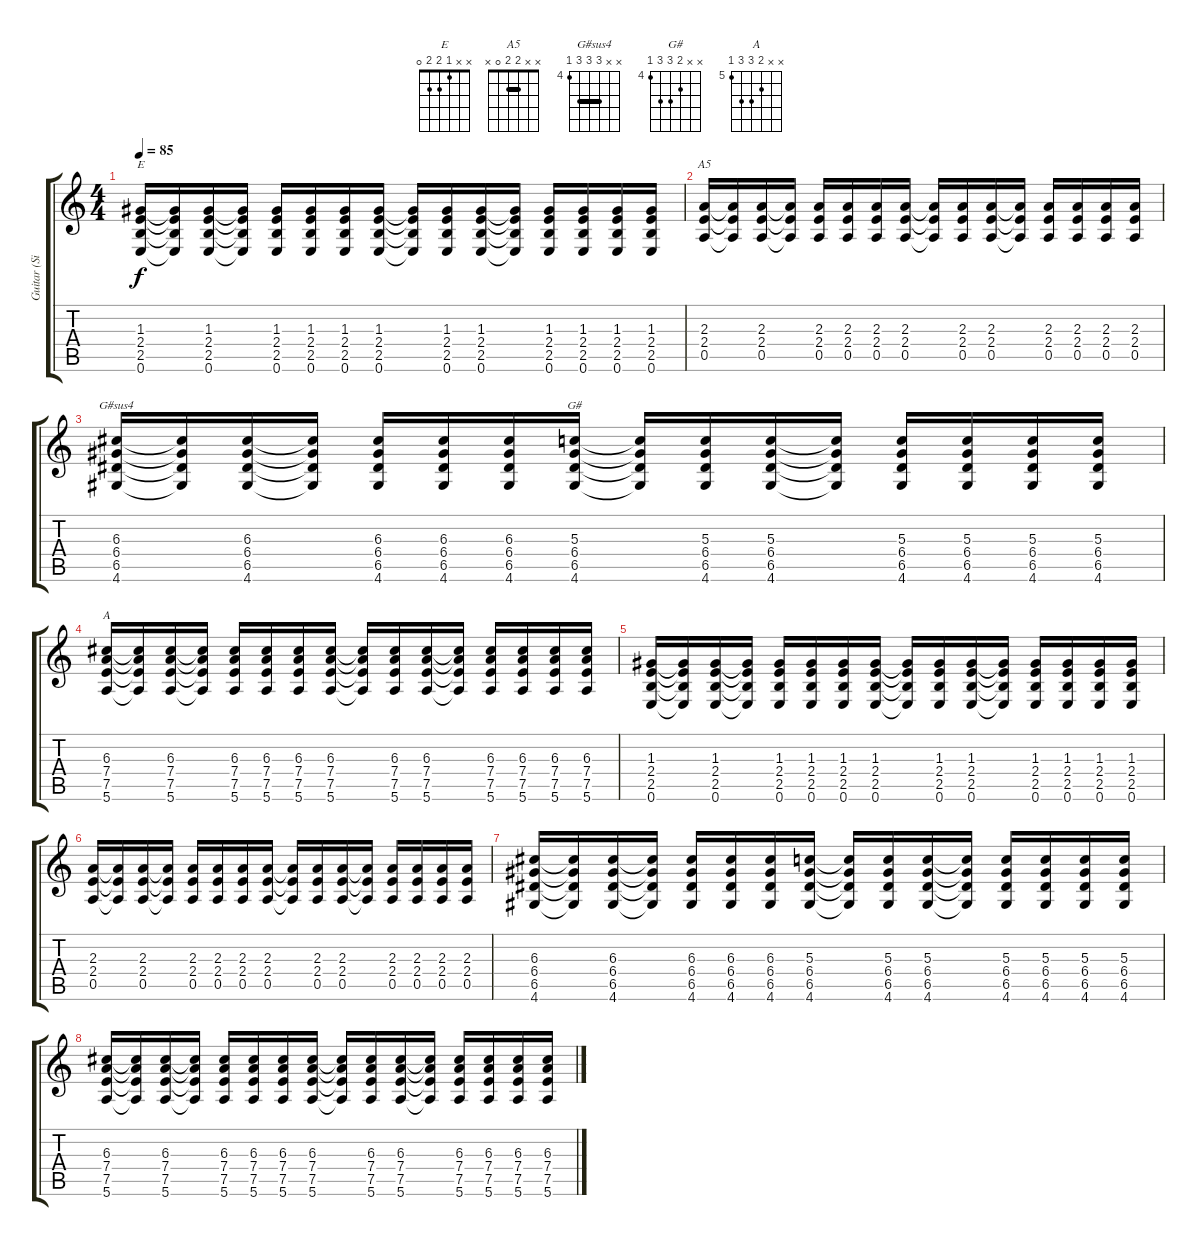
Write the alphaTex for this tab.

\track ("Guitar (Simplified)" "Guitar (Si") {instrument overdrivenguitar}
\staff {score tabs}
\tuning (E4 B3 G3 D3 A2 E2) {hide}
\chord ("E" x x 1 2 2 0)
\chord ("A5" x x 2 2 0 x) {barre 2}
\chord ("G#sus4" x x 6 6 6 4) {firstfret 4 barre 6}
\chord ("G#" x x 5 6 6 4) {firstfret 4}
\chord ("A" x x 6 7 7 5) {firstfret 5}
\ts (4 4)
\tempo 85
\clef g2
\ks c
(1.3 2.4 2.5 0.6).16{ch "E" dy f} (1.3{t} 2.4{t} 2.5{t} 0.6{t}).16 (1.3 2.4 2.5 0.6).16 (1.3{t} 2.4{t} 2.5{t} 0.6{t}).16 (1.3 2.4 2.5 0.6).16 (1.3 2.4 2.5 0.6).16 (1.3 2.4 2.5 0.6).16 (1.3 2.4 2.5 0.6).16 (1.3{t} 2.4{t} 2.5{t} 0.6{t}).16 (1.3 2.4 2.5 0.6).16 (1.3 2.4 2.5 0.6).16 (1.3{t} 2.4{t} 2.5{t} 0.6{t}).16 (1.3 2.4 2.5 0.6).16 (1.3 2.4 2.5 0.6).16 (1.3 2.4 2.5 0.6).16 (1.3 2.4 2.5 0.6).16 |
(2.3 2.4 0.5).16{ch "A5"} (2.3{t} 2.4{t} 0.5{t}).16 (2.3 2.4 0.5).16 (2.3{t} 2.4{t} 0.5{t}).16 (2.3 2.4 0.5).16 (2.3 2.4 0.5).16 (2.3 2.4 0.5).16 (2.3 2.4 0.5).16 (2.3{t} 2.4{t} 0.5{t}).16 (2.3 2.4 0.5).16 (2.3 2.4 0.5).16 (2.3{t} 2.4{t} 0.5{t}).16 (2.3 2.4 0.5).16 (2.3 2.4 0.5).16 (2.3 2.4 0.5).16 (2.3 2.4 0.5).16 |
(6.3 6.4 6.5 4.6).16{ch "G#sus4"} (6.3{t} 6.4{t} 6.5{t} 4.6{t}).16 (6.3 6.4 6.5 4.6).16 (6.3{t} 6.4{t} 6.5{t} 4.6{t}).16 (6.3 6.4 6.5 4.6).16 (6.3 6.4 6.5 4.6).16 (6.3 6.4 6.5 4.6).16 (5.3 6.4 6.5 4.6).16{ch "G#"} (5.3{t} 6.4{t} 6.5{t} 4.6{t}).16 (5.3 6.4 6.5 4.6).16 (5.3 6.4 6.5 4.6).16 (5.3{t} 6.4{t} 6.5{t} 4.6{t}).16 (5.3 6.4 6.5 4.6).16 (5.3 6.4 6.5 4.6).16 (5.3 6.4 6.5 4.6).16 (5.3 6.4 6.5 4.6).16 |
(6.3 7.4 7.5 5.6).16{ch "A"} (6.3{t} 7.4{t} 7.5{t} 5.6{t}).16 (6.3 7.4 7.5 5.6).16 (6.3{t} 7.4{t} 7.5{t} 5.6{t}).16 (6.3 7.4 7.5 5.6).16 (6.3 7.4 7.5 5.6).16 (6.3 7.4 7.5 5.6).16 (6.3 7.4 7.5 5.6).16 (6.3{t} 7.4{t} 7.5{t} 5.6{t}).16 (6.3 7.4 7.5 5.6).16 (6.3 7.4 7.5 5.6).16 (6.3{t} 7.4{t} 7.5{t} 5.6{t}).16 (6.3 7.4 7.5 5.6).16 (6.3 7.4 7.5 5.6).16 (6.3 7.4 7.5 5.6).16 (6.3 7.4 7.5 5.6).16 |
(1.3 2.4 2.5 0.6).16 (1.3{t} 2.4{t} 2.5{t} 0.6{t}).16 (1.3 2.4 2.5 0.6).16 (1.3{t} 2.4{t} 2.5{t} 0.6{t}).16 (1.3 2.4 2.5 0.6).16 (1.3 2.4 2.5 0.6).16 (1.3 2.4 2.5 0.6).16 (1.3 2.4 2.5 0.6).16 (1.3{t} 2.4{t} 2.5{t} 0.6{t}).16 (1.3 2.4 2.5 0.6).16 (1.3 2.4 2.5 0.6).16 (1.3{t} 2.4{t} 2.5{t} 0.6{t}).16 (1.3 2.4 2.5 0.6).16 (1.3 2.4 2.5 0.6).16 (1.3 2.4 2.5 0.6).16 (1.3 2.4 2.5 0.6).16 |
(2.3 2.4 0.5).16 (2.3{t} 2.4{t} 0.5{t}).16 (2.3 2.4 0.5).16 (2.3{t} 2.4{t} 0.5{t}).16 (2.3 2.4 0.5).16 (2.3 2.4 0.5).16 (2.3 2.4 0.5).16 (2.3 2.4 0.5).16 (2.3{t} 2.4{t} 0.5{t}).16 (2.3 2.4 0.5).16 (2.3 2.4 0.5).16 (2.3{t} 2.4{t} 0.5{t}).16 (2.3 2.4 0.5).16 (2.3 2.4 0.5).16 (2.3 2.4 0.5).16 (2.3 2.4 0.5).16 |
(6.3 6.4 6.5 4.6).16 (6.3{t} 6.4{t} 6.5{t} 4.6{t}).16 (6.3 6.4 6.5 4.6).16 (6.3{t} 6.4{t} 6.5{t} 4.6{t}).16 (6.3 6.4 6.5 4.6).16 (6.3 6.4 6.5 4.6).16 (6.3 6.4 6.5 4.6).16 (5.3 6.4 6.5 4.6).16 (5.3{t} 6.4{t} 6.5{t} 4.6{t}).16 (5.3 6.4 6.5 4.6).16 (5.3 6.4 6.5 4.6).16 (5.3{t} 6.4{t} 6.5{t} 4.6{t}).16 (5.3 6.4 6.5 4.6).16 (5.3 6.4 6.5 4.6).16 (5.3 6.4 6.5 4.6).16 (5.3 6.4 6.5 4.6).16 |
(6.3 7.4 7.5 5.6).16 (6.3{t} 7.4{t} 7.5{t} 5.6{t}).16 (6.3 7.4 7.5 5.6).16 (6.3{t} 7.4{t} 7.5{t} 5.6{t}).16 (6.3 7.4 7.5 5.6).16 (6.3 7.4 7.5 5.6).16 (6.3 7.4 7.5 5.6).16 (6.3 7.4 7.5 5.6).16 (6.3{t} 7.4{t} 7.5{t} 5.6{t}).16 (6.3 7.4 7.5 5.6).16 (6.3 7.4 7.5 5.6).16 (6.3{t} 7.4{t} 7.5{t} 5.6{t}).16 (6.3 7.4 7.5 5.6).16 (6.3 7.4 7.5 5.6).16 (6.3 7.4 7.5 5.6).16 (6.3 7.4 7.5 5.6).16
